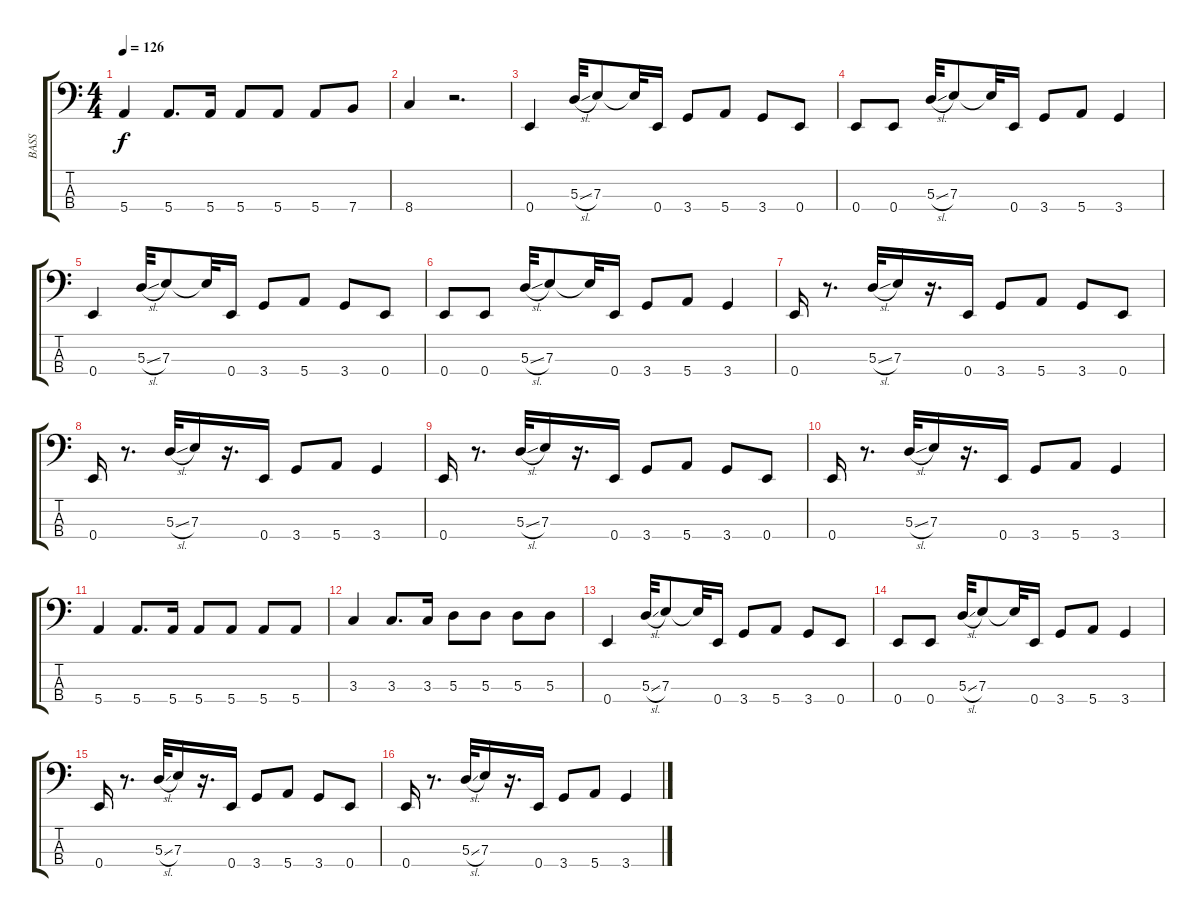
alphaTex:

\track ("BASS" "BASS") {instrument electricbassfinger}
\staff {score tabs}
\tuning (G2 D2 A1 E1) {hide}
\ts (4 4)
\tempo 126
\clef f4
\ks c
5.4.4{dy f} 5.4.8{d} 5.4.16 5.4.8 5.4.8 5.4.8 7.4.8 |
8.4.4 r.2{d} |
0.4.4 5.3{sl}.32 7.3.8 7.3{t}.32 0.4.16 3.4.8 5.4.8 3.4.8 0.4.8 |
0.4.8 0.4.8 5.3{sl}.32 7.3.8 7.3{t}.32 0.4.16 3.4.8 5.4.8 3.4.4 |
0.4.4 5.3{sl}.32 7.3.8 7.3{t}.32 0.4.16 3.4.8 5.4.8 3.4.8 0.4.8 |
0.4.8 0.4.8 5.3{sl}.32 7.3.8 7.3{t}.32 0.4.16 3.4.8 5.4.8 3.4.4 |
0.4.16 r.8{d} 5.3{sl}.32 7.3.16 r.16{d} 0.4.16 3.4.8 5.4.8 3.4.8 0.4.8 |
0.4.16 r.8{d} 5.3{sl}.32 7.3.16 r.16{d} 0.4.16 3.4.8 5.4.8 3.4.4 |
0.4.16 r.8{d} 5.3{sl}.32 7.3.16 r.16{d} 0.4.16 3.4.8 5.4.8 3.4.8 0.4.8 |
0.4.16 r.8{d} 5.3{sl}.32 7.3.16 r.16{d} 0.4.16 3.4.8 5.4.8 3.4.4 |
5.4.4 5.4.8{d} 5.4.16 5.4.8 5.4.8 5.4.8 5.4.8 |
3.3.4 3.3.8{d} 3.3.16 5.3.8 5.3.8 5.3.8 5.3.8 |
0.4.4 5.3{sl}.32 7.3.8 7.3{t}.32 0.4.16 3.4.8 5.4.8 3.4.8 0.4.8 |
0.4.8 0.4.8 5.3{sl}.32 7.3.8 7.3{t}.32 0.4.16 3.4.8 5.4.8 3.4.4 |
0.4.16 r.8{d} 5.3{sl}.32 7.3.16 r.16{d} 0.4.16 3.4.8 5.4.8 3.4.8 0.4.8 |
0.4.16 r.8{d} 5.3{sl}.32 7.3.16 r.16{d} 0.4.16 3.4.8 5.4.8 3.4.4
